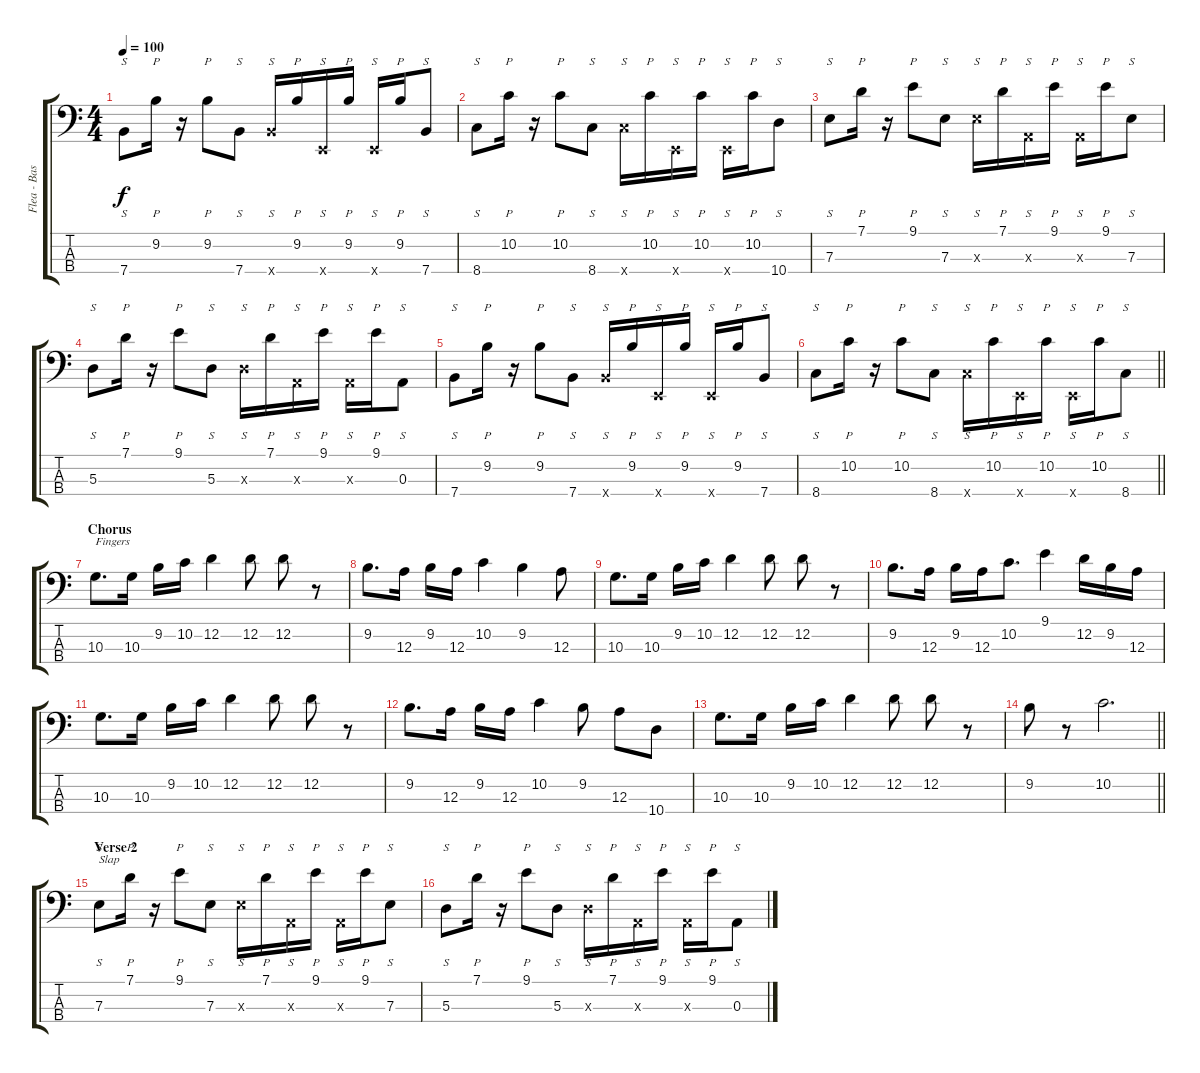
\track ("Flea - Bass" "Flea - Bas") {instrument electricbassfinger}
\staff {score tabs}
\tuning (G2 D2 A1 E1) {hide}
\ts (4 4)
\tempo 100
\clef f4
\ks c
7.4.8{s dy f} 9.2.16{p} r.16 9.2.8{p} 7.4.8{s} 7.4{x}.16{s} 9.2.16{p} 0.4{x}.16{s} 9.2.16{p} 0.4{x}.16{s} 9.2.16{p} 7.4.8{s} |
8.4.8{s} 10.2.16{p} r.16 10.2.8{p} 8.4.8{s} 8.4{x}.16{s} 10.2.16{p} 0.4{x}.16{s} 10.2.16{p} 0.4{x}.16{s} 10.2.16{p} 10.4.8{s} |
7.3.8{s} 7.1.16{p} r.16 9.1.8{p} 7.3.8{s} 7.3{x}.16{s} 7.1.16{p} 0.3{x}.16{s} 9.1.16{p} 0.3{x}.16{s} 9.1.16{p} 7.3.8{s} |
5.3.8{s} 7.1.16{p} r.16 9.1.8{p} 5.3.8{s} 5.3{x}.16{s} 7.1.16{p} 0.3{x}.16{s} 9.1.16{p} 0.3{x}.16{s} 9.1.16{p} 0.3.8{s} |
7.4.8{s} 9.2.16{p} r.16 9.2.8{p} 7.4.8{s} 7.4{x}.16{s} 9.2.16{p} 0.4{x}.16{s} 9.2.16{p} 0.4{x}.16{s} 9.2.16{p} 7.4.8{s} |
\barLineRight lightlight
8.4.8{s} 10.2.16{p} r.16 10.2.8{p} 8.4.8{s} 8.4{x}.16{s} 10.2.16{p} 0.4{x}.16{s} 10.2.16{p} 0.4{x}.16{s} 10.2.16{p} 8.4.8{s} |
\section ("" "Chorus")
10.3.8{d txt "Fingers" instrument electricbassfinger} 10.3.16 9.2.16 10.2.16 12.2.4 12.2.8 12.2.8 r.8 |
9.2.8{d} 12.3.16 9.2.16 12.3.16 10.2.4 9.2.4 12.3.8 |
10.3.8{d} 10.3.16 9.2.16 10.2.16 12.2.4 12.2.8 12.2.8 r.8 |
9.2.8{d} 12.3.16 9.2.16 12.3.16 10.2.8{d} 9.1.4 12.2.16 9.2.16 12.3.16 |
10.3.8{d} 10.3.16 9.2.16 10.2.16 12.2.4 12.2.8 12.2.8 r.8 |
9.2.8{d} 12.3.16 9.2.16 12.3.16 10.2.4 9.2.8 12.3.8 10.4.8 |
10.3.8{d} 10.3.16 9.2.16 10.2.16 12.2.4 12.2.8 12.2.8 r.8 |
\barLineRight lightlight
9.2.8 r.8 10.2.2{d} |
\section ("" "Verse 2")
7.3.8{s txt "Slap" instrument slapbass1} 7.1.16{p} r.16 9.1.8{p} 7.3.8{s} 7.3{x}.16{s} 7.1.16{p} 0.3{x}.16{s} 9.1.16{p} 0.3{x}.16{s} 9.1.16{p} 7.3.8{s} |
5.3.8{s} 7.1.16{p} r.16 9.1.8{p} 5.3.8{s} 5.3{x}.16{s} 7.1.16{p} 0.3{x}.16{s} 9.1.16{p} 0.3{x}.16{s} 9.1.16{p} 0.3.8{s}
